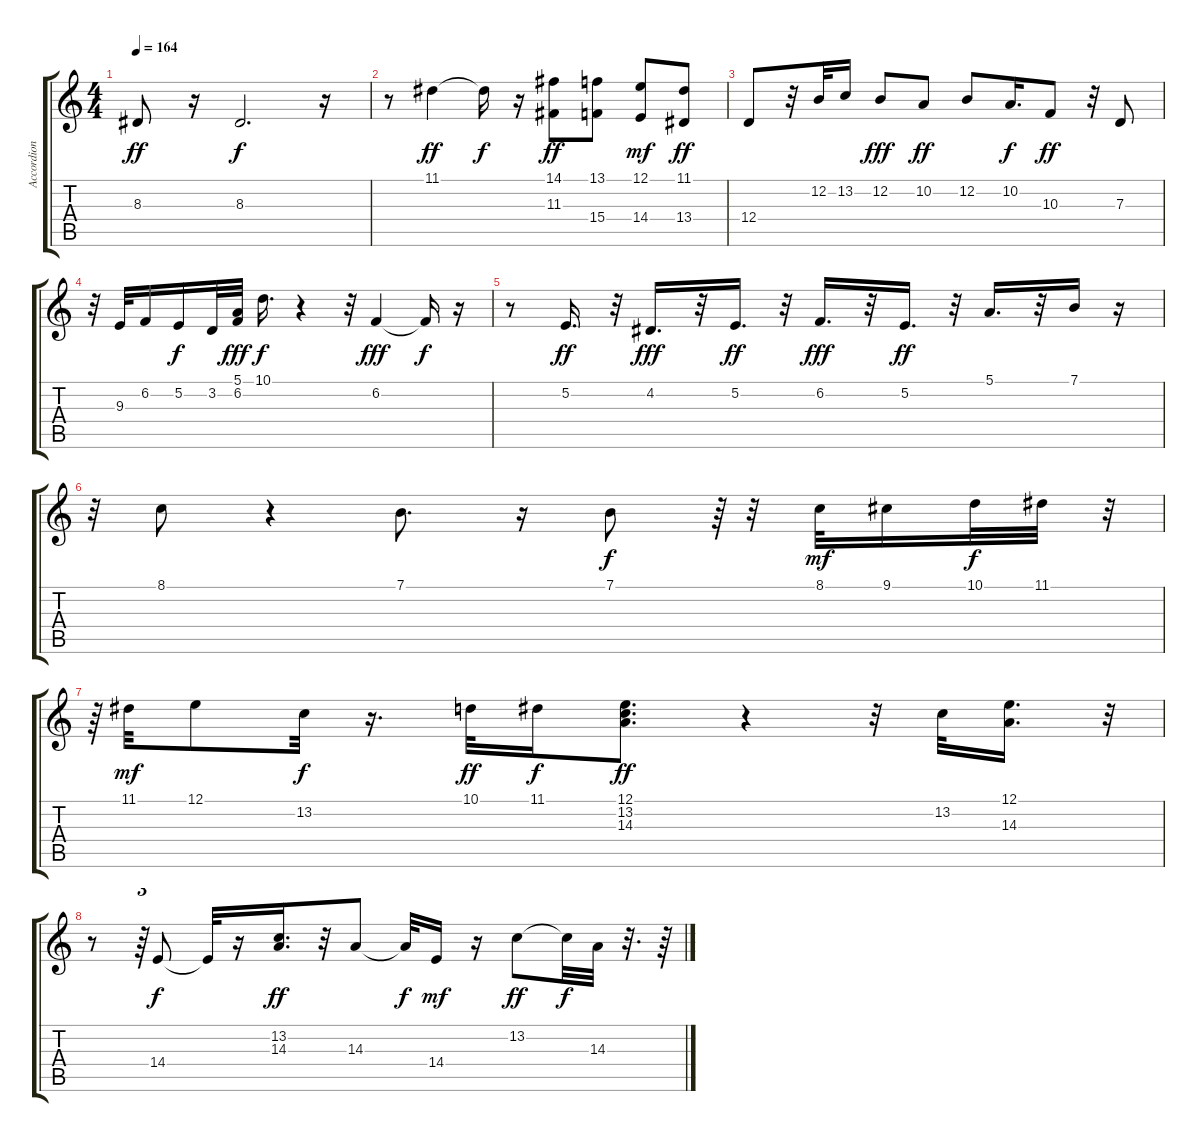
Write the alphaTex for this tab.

\track ("Accordion" "Accordion") {instrument accordion}
\staff {score tabs}
\tuning (E4 B3 G3 D3 A2 E2) {hide}
\ts (4 4)
\tempo 164
\clef g2
\ks c
8.3.8{dy ff} r.16 8.3.2{d dy f} r.16 |
r.8 11.1.4{dy ff} 11.1{t}.16{dy f} r.16 (14.1 11.3).8{dy ff} (13.1 15.4).8 (12.1 14.4).8{dy mf} (11.1 13.4).8{dy ff} |
12.4.8 r.32 12.2.32 13.2.16 12.2.8{dy fff} 10.2.8{dy ff} 12.2.8 10.2.16{d dy f} 10.3.8{dy ff} r.32 7.3.8 |
r.32 9.3.32 6.2.16 5.2.16{dy f} 3.2.32 (5.1 6.2).32{dy fff} 10.1.16{d dy f} r.4 r.32 6.2.4{dy fff} 6.2{t}.16{dy f} r.16 |
r.8 5.2.16{d dy ff} r.32 4.2.16{d dy fff} r.32 5.2.16{d dy ff} r.32 6.2.16{d dy fff} r.32 5.2.16{d dy ff} r.32 5.1.16{d} r.32 7.1.16 r.16 |
r.32 8.1.8 r.4 7.1.8{d} r.16 7.1.8{dy f} r.64{tu (3 2)} r.32 8.1.32{dy mf} 9.1.16 10.1.32{dy f} 11.1.32 r.32{tu (3 2)} |
r.64{tu (3 2)} 11.1.32{dy mf} 12.1.8 13.2.32{dy f} r.16{d} 10.1.32{dy ff} 11.1.16{dy f} (12.1 13.2 14.3).8{d dy ff} r.4 r.32 13.2.32 (12.1 14.3).16{d} r.32{tu (3 2)} |
r.8 r.64{tu (3 2)} 14.4.8{dy f} 14.4{t}.32 r.16 (13.2 14.3).16{d dy ff} r.32 14.3.8 14.3{t}.32{dy f} 14.4.16{dy mf} r.16 13.2.8{dy ff} 13.2{t}.32{dy f} 14.3.32 r.32{d} r.64
